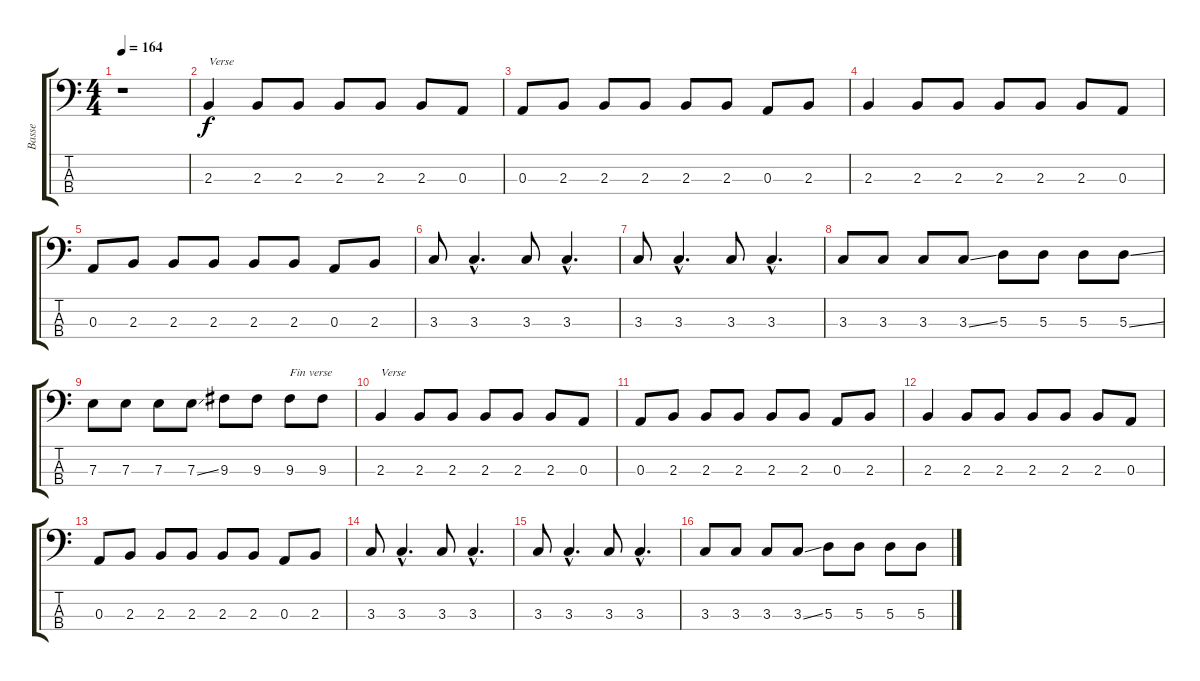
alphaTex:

\track ("Basse" "Basse") {instrument electricbasspick}
\staff {score tabs}
\tuning (G2 D2 A1 E1) {hide}
\ts (4 4)
\tempo 164
\clef f4
\ks c
r.1{dy f} |
2.3.4{txt "Verse"} 2.3.8 2.3.8 2.3.8 2.3.8 2.3.8 0.3.8 |
0.3.8 2.3.8 2.3.8 2.3.8 2.3.8 2.3.8 0.3.8 2.3.8 |
2.3.4 2.3.8 2.3.8 2.3.8 2.3.8 2.3.8 0.3.8 |
0.3.8 2.3.8 2.3.8 2.3.8 2.3.8 2.3.8 0.3.8 2.3.8 |
3.3.8 3.3{hac}.4{d} 3.3.8 3.3{hac}.4{d} |
3.3.8 3.3{hac}.4{d} 3.3.8 3.3{hac}.4{d} |
3.3.8 3.3.8 3.3.8 3.3{ss}.8 5.3.8 5.3.8 5.3.8 5.3{ss}.8 |
7.3.8 7.3.8 7.3.8 7.3{ss}.8 9.3.8 9.3.8 9.3.8{txt "Fin verse"} 9.3.8 |
2.3.4{txt "Verse"} 2.3.8 2.3.8 2.3.8 2.3.8 2.3.8 0.3.8 |
0.3.8 2.3.8 2.3.8 2.3.8 2.3.8 2.3.8 0.3.8 2.3.8 |
2.3.4 2.3.8 2.3.8 2.3.8 2.3.8 2.3.8 0.3.8 |
0.3.8 2.3.8 2.3.8 2.3.8 2.3.8 2.3.8 0.3.8 2.3.8 |
3.3.8 3.3{hac}.4{d} 3.3.8 3.3{hac}.4{d} |
3.3.8 3.3{hac}.4{d} 3.3.8 3.3{hac}.4{d} |
3.3.8 3.3.8 3.3.8 3.3{ss}.8 5.3.8 5.3.8 5.3.8 5.3{ss}.8
